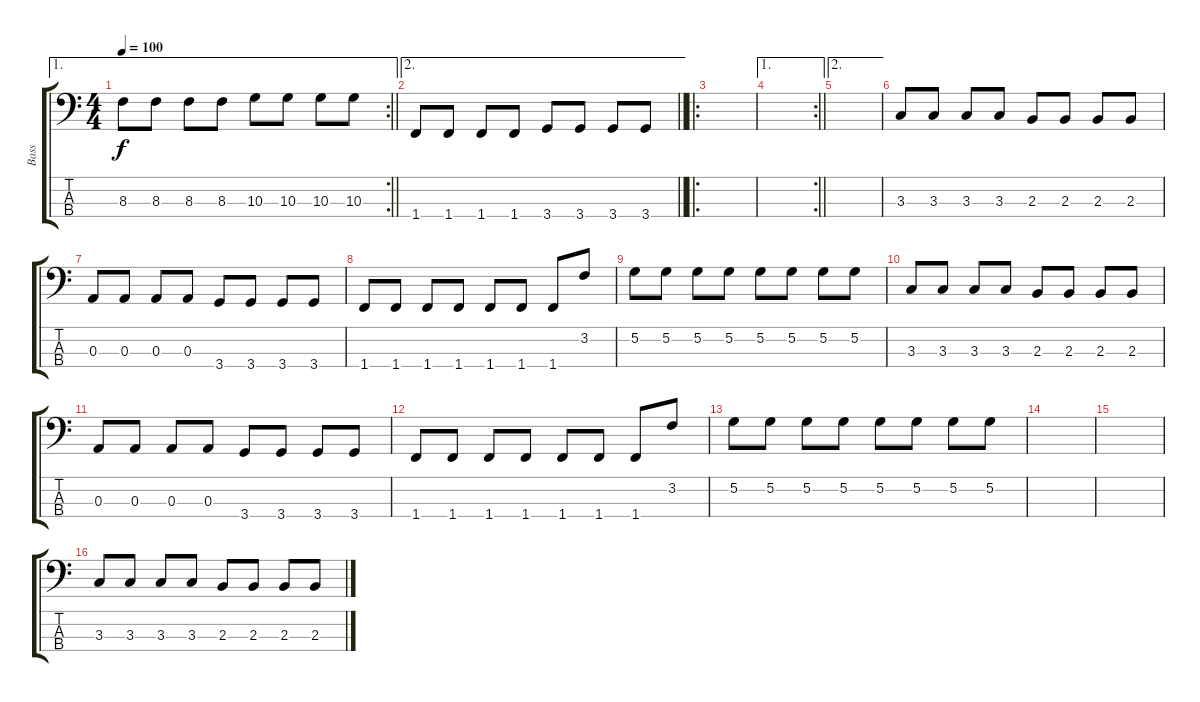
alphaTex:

\track ("Bass" "Bass") {instrument electricbasspick}
\staff {score tabs}
\tuning (G2 D2 A1 E1) {hide}
\ae 1
\rc 2
\ts (4 4)
\tempo 100
\clef f4
\barLineRight lightlight
\ks c
8.3.8{dy f} 8.3.8 8.3.8 8.3.8 10.3.8 10.3.8 10.3.8 10.3.8 |
\ae 2
\barLineRight lightlight
1.4.8 1.4.8 1.4.8 1.4.8 3.4.8 3.4.8 3.4.8 3.4.8 |
\ro
|
\ae 1
\rc 2
\barLineRight lightlight
|
\ae 2
|
3.3.8 3.3.8 3.3.8 3.3.8 2.3.8 2.3.8 2.3.8 2.3.8 |
0.3.8 0.3.8 0.3.8 0.3.8 3.4.8 3.4.8 3.4.8 3.4.8 |
1.4.8 1.4.8 1.4.8 1.4.8 1.4.8 1.4.8 1.4.8 3.2.8 |
5.2.8 5.2.8 5.2.8 5.2.8 5.2.8 5.2.8 5.2.8 5.2.8 |
3.3.8 3.3.8 3.3.8 3.3.8 2.3.8 2.3.8 2.3.8 2.3.8 |
0.3.8 0.3.8 0.3.8 0.3.8 3.4.8 3.4.8 3.4.8 3.4.8 |
1.4.8 1.4.8 1.4.8 1.4.8 1.4.8 1.4.8 1.4.8 3.2.8 |
5.2.8 5.2.8 5.2.8 5.2.8 5.2.8 5.2.8 5.2.8 5.2.8 |
|
|
3.3.8 3.3.8 3.3.8 3.3.8 2.3.8 2.3.8 2.3.8 2.3.8
